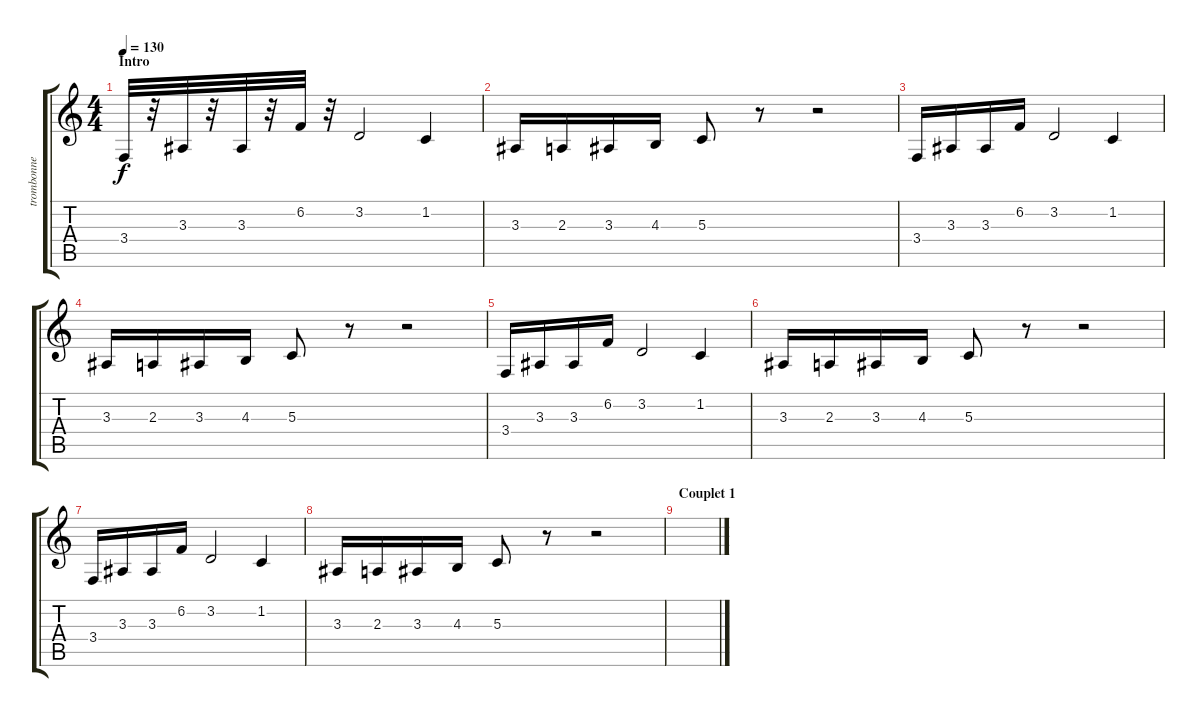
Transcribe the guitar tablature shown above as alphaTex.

\track ("trombonne" "trombonne") {instrument trombone}
\staff {score tabs}
\tuning (E4 B3 G3 D3 A2 E2) {hide}
\ts (4 4)
\section ("" "Intro")
\tempo 130
\clef g2
\ks c
3.4.32{dy f instrument trombone} r.32 3.3.32 r.32 3.3.32 r.32 6.2.32 r.32 3.2.2 1.2.4 |
3.3.16 2.3.16 3.3.16 4.3.16 5.3.8 r.8 r.2 |
3.4.16 3.3.16 3.3.16 6.2.16 3.2.2 1.2.4 |
3.3.16 2.3.16 3.3.16 4.3.16 5.3.8 r.8 r.2 |
3.4.16 3.3.16 3.3.16 6.2.16 3.2.2 1.2.4 |
3.3.16 2.3.16 3.3.16 4.3.16 5.3.8 r.8 r.2 |
3.4.16 3.3.16 3.3.16 6.2.16 3.2.2 1.2.4 |
3.3.16 2.3.16 3.3.16 4.3.16 5.3.8 r.8 r.2 |
\section ("" "Couplet 1")
